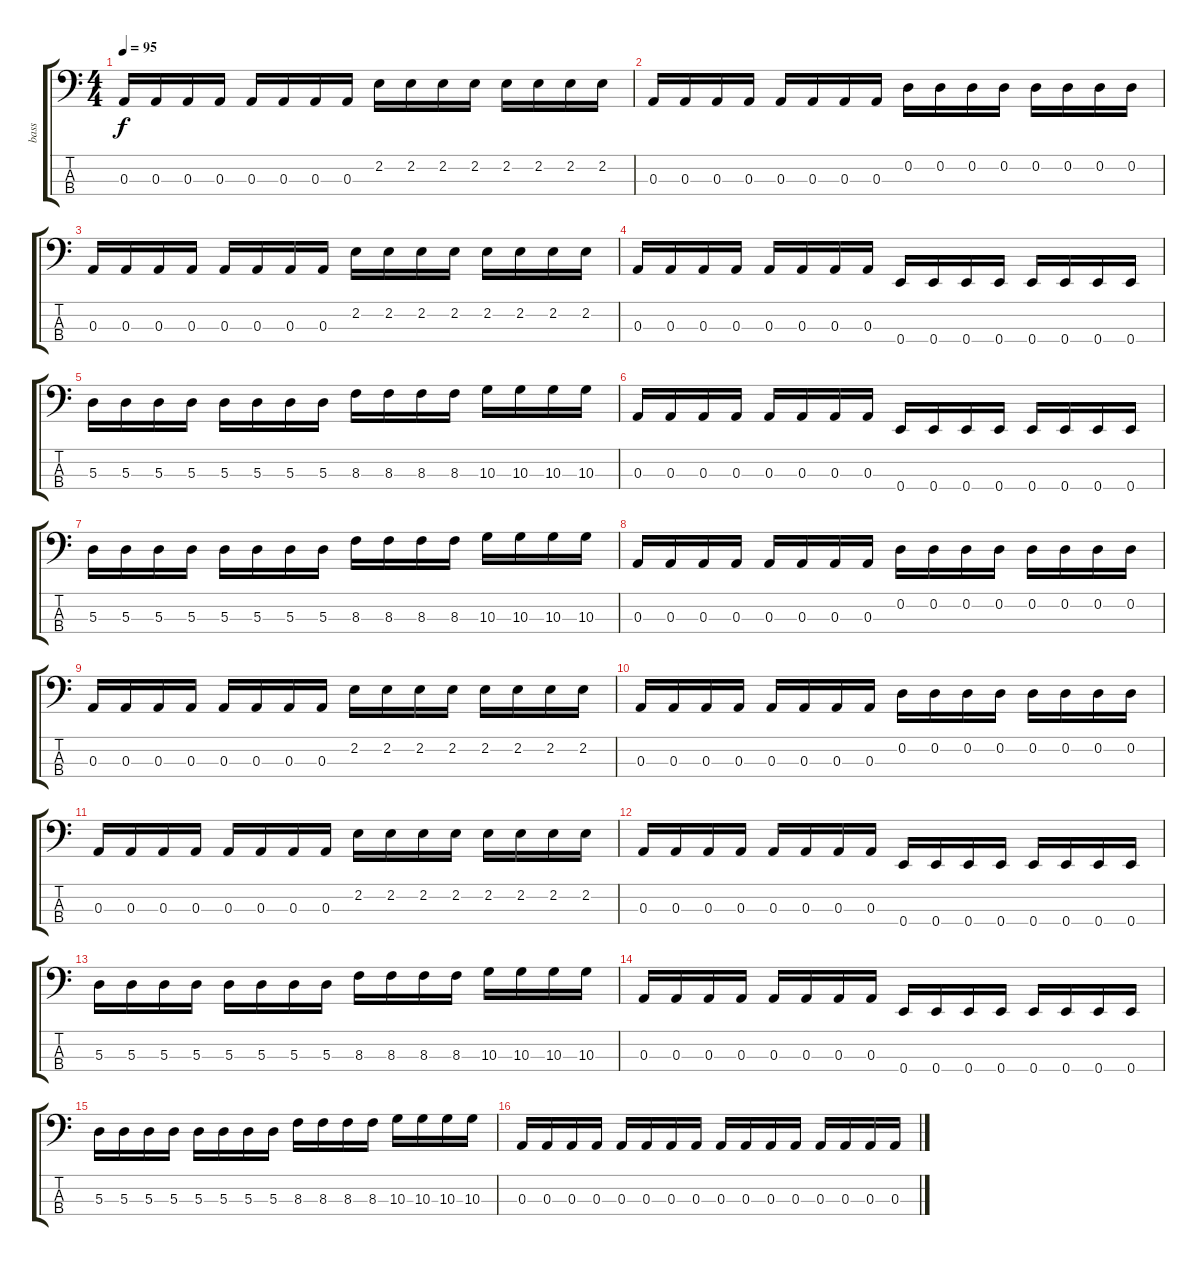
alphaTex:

\track ("bass" "bass") {instrument electricbasspick}
\staff {score tabs}
\tuning (G2 D2 A1 E1) {hide}
\ts (4 4)
\tempo 95
\clef f4
\ks c
0.3.16{dy f} 0.3.16 0.3.16 0.3.16 0.3.16 0.3.16 0.3.16 0.3.16 2.2.16 2.2.16 2.2.16 2.2.16 2.2.16 2.2.16 2.2.16 2.2.16 |
0.3.16 0.3.16 0.3.16 0.3.16 0.3.16 0.3.16 0.3.16 0.3.16 0.2.16 0.2.16 0.2.16 0.2.16 0.2.16 0.2.16 0.2.16 0.2.16 |
0.3.16 0.3.16 0.3.16 0.3.16 0.3.16 0.3.16 0.3.16 0.3.16 2.2.16 2.2.16 2.2.16 2.2.16 2.2.16 2.2.16 2.2.16 2.2.16 |
0.3.16 0.3.16 0.3.16 0.3.16 0.3.16 0.3.16 0.3.16 0.3.16 0.4.16 0.4.16 0.4.16 0.4.16 0.4.16 0.4.16 0.4.16 0.4.16 |
5.3.16 5.3.16 5.3.16 5.3.16 5.3.16 5.3.16 5.3.16 5.3.16 8.3.16 8.3.16 8.3.16 8.3.16 10.3.16 10.3.16 10.3.16 10.3.16 |
0.3.16 0.3.16 0.3.16 0.3.16 0.3.16 0.3.16 0.3.16 0.3.16 0.4.16 0.4.16 0.4.16 0.4.16 0.4.16 0.4.16 0.4.16 0.4.16 |
5.3.16 5.3.16 5.3.16 5.3.16 5.3.16 5.3.16 5.3.16 5.3.16 8.3.16 8.3.16 8.3.16 8.3.16 10.3.16 10.3.16 10.3.16 10.3.16 |
0.3.16 0.3.16 0.3.16 0.3.16 0.3.16 0.3.16 0.3.16 0.3.16 0.2.16 0.2.16 0.2.16 0.2.16 0.2.16 0.2.16 0.2.16 0.2.16 |
0.3.16 0.3.16 0.3.16 0.3.16 0.3.16 0.3.16 0.3.16 0.3.16 2.2.16 2.2.16 2.2.16 2.2.16 2.2.16 2.2.16 2.2.16 2.2.16 |
0.3.16 0.3.16 0.3.16 0.3.16 0.3.16 0.3.16 0.3.16 0.3.16 0.2.16 0.2.16 0.2.16 0.2.16 0.2.16 0.2.16 0.2.16 0.2.16 |
0.3.16 0.3.16 0.3.16 0.3.16 0.3.16 0.3.16 0.3.16 0.3.16 2.2.16 2.2.16 2.2.16 2.2.16 2.2.16 2.2.16 2.2.16 2.2.16 |
0.3.16 0.3.16 0.3.16 0.3.16 0.3.16 0.3.16 0.3.16 0.3.16 0.4.16 0.4.16 0.4.16 0.4.16 0.4.16 0.4.16 0.4.16 0.4.16 |
5.3.16 5.3.16 5.3.16 5.3.16 5.3.16 5.3.16 5.3.16 5.3.16 8.3.16 8.3.16 8.3.16 8.3.16 10.3.16 10.3.16 10.3.16 10.3.16 |
0.3.16 0.3.16 0.3.16 0.3.16 0.3.16 0.3.16 0.3.16 0.3.16 0.4.16 0.4.16 0.4.16 0.4.16 0.4.16 0.4.16 0.4.16 0.4.16 |
5.3.16 5.3.16 5.3.16 5.3.16 5.3.16 5.3.16 5.3.16 5.3.16 8.3.16 8.3.16 8.3.16 8.3.16 10.3.16 10.3.16 10.3.16 10.3.16 |
0.3.16 0.3.16 0.3.16 0.3.16 0.3.16 0.3.16 0.3.16 0.3.16 0.3.16 0.3.16 0.3.16 0.3.16 0.3.16 0.3.16 0.3.16 0.3.16
